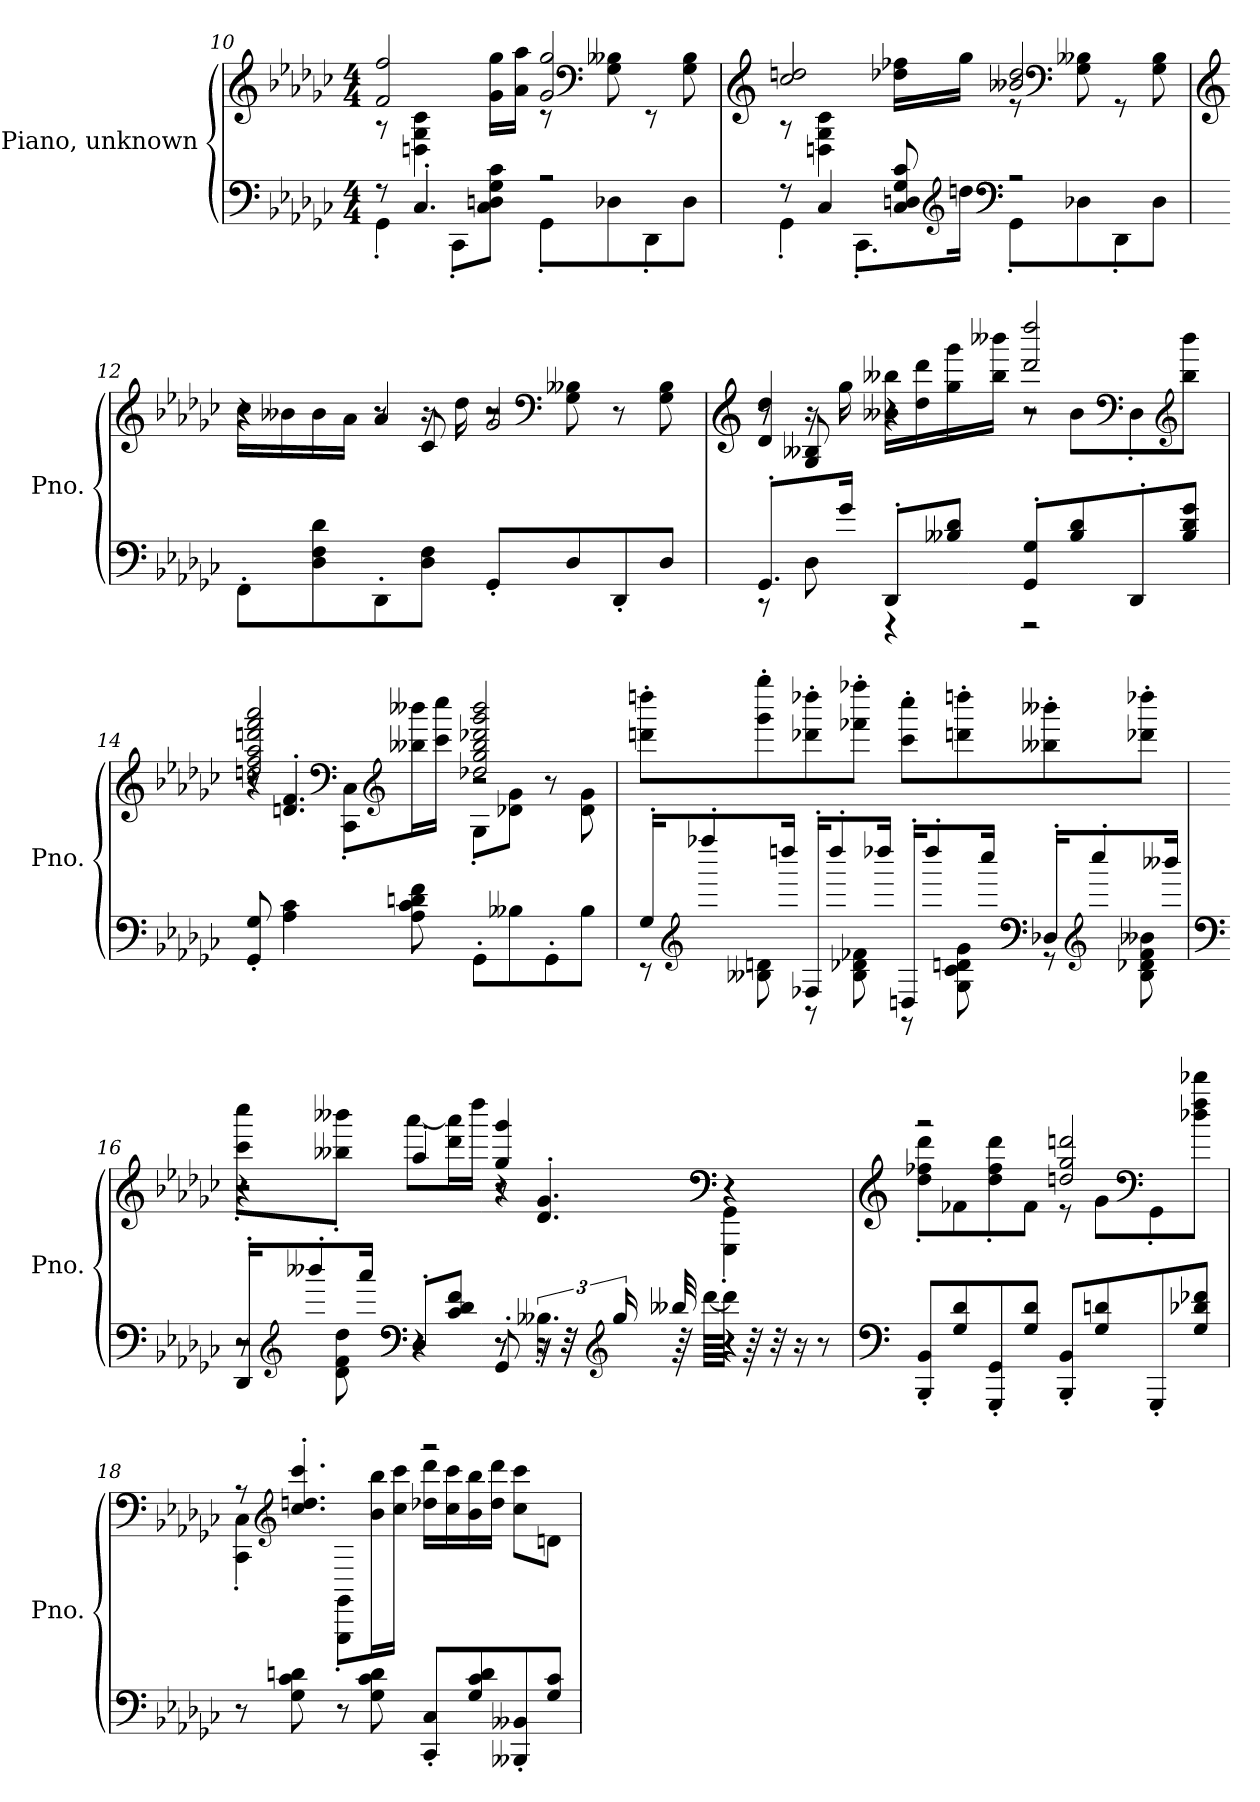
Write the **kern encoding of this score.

**kern	**kern
*part1	*part1
*staff2	*staff1
*I"Piano, unknown	*
*I'Pno.	*
*clefF4	*clefG2
*k[b-e-a-d-g-c-]	*k[b-e-a-d-g-c-]
*M4/4	*M4/4
=10	=10
*^	*^
8r	4GG-'\	2f/ 2ff/	8r
4.C-'/	.	.	4Dn\ 4G-\ 4c-\
.	8CC-'\L	.	.
.	8C-\ 8Dn\ 8G-\ 8c-\J	.	16g-\ 16gg-\LL
.	.	.	16a-\ 16aa-\JJ
2r	8GG-'\L	2g-/ 2gg-/	8r
*	*	*clefF4	*
.	8D-X\	.	8G-\ 8B--X\
.	8DD-'\	.	8r
.	8D-\J	.	8G-\ 8B--\
!!LO:LB:g=z	!!
=11	=11	=11	=11
*	*	*clefG2	*
8r	4GG-'\	2cc-/ 2ddn/	8r
4C-/	.	.	4Dn\ 4G-\ 4c-\
.	8.CC-'\L	.	.
8C-/ 8Dn/ 8G-/ 8c-/	.	.	16dd-X\ 16ff-X\LL
*clefG2	*	*	*
.	16ddn\Jk	.	16gg-\JJ
*clefF4	*	*	*
2r	8GG-'\L	2b--X/ 2dd-/	8r
*	*	*clefF4	*
.	8D-X\	.	8G-\ 8B--X\
.	8DD-'\	.	8r
.	8D-\J	.	8G-\ 8B--\
*v	*v	*	*
*	*v	*v
=12	=12
*	*clefG2
*	*^
*	*	*^
8FF'\L	4r	16cc-\LL	4r
.	.	16b--X\	.
8D-\ 8F\ 8d-\	.	16b--\	.
.	.	16a-\JJ	.
8DD-'\	4a-/	8r	8r
8D-\ 8F\J	.	16r	8c-/
.	.	16dd-\	.
8GG-'/L	2g-/	8r	2r
*	*clefF4	*	*
8D-/	.	8G-\ 8B--X\	.
8DD-'/	.	8r	.
8D-/J	.	8G-\ 8B--\	.
!!LO:PB:g=z	!!	!!
=13	=13	=13	=13
*	*clefG2	*	*
*^	*	*	*
8.GG-'/L	8r	4d-/ 4dd-/	8r	8r
.	8D-\	.	16r	8G-/ 8B--X/
16g-/Jk	.	.	16gg-\	.
8DD-'/L	4r	4r	16b--X\ 16bb--X\LL	4r
.	.	.	16dd-\ 16ddd-\	.
8B--X/ 8d-/J	.	.	16gg-\ 16ggg-\	.
.	.	.	16bb--\ 16bbb--X\JJ	.
8GG-/' 8G-/'L	2r	2ddd-/ 2dddd-/	8r	2r
8B--/ 8d-/	.	.	8b--\L	.
*	*	*clefF4	*	*
8DD-'/	.	.	8D-'\	.
*	*	*clefG2	*	*
8B--/ 8d-/ 8g-/J	.	.	8bb--\ 8bbb--\J	.
*v	*v	*	*	*
=14	=14	=14	=14
8GG-/' 8G-/'	2ddn/ 2ff/ 2aa-/ 2dddn/ 2fff/ 2aaa-/	4r	8r
4A-\ 4c-\	.	.	4.dn/' 4.f/'
*	*clefF4	*	*
.	.	8CC-\' 8C-\'L	.
*	*clefG2	*	*
8A-\ 8c-\ 8dn\ 8f\	.	16bb--X\ 16bbb--X\L	.
.	.	16ccc-\ 16cccc-\JJ	.
8GG-'\L	2dd-X/ 2gg-/ 2bb--/ 2ddd-X/ 2ggg-/ 2bbb--/	8G-'\L	2r
8B--X\	.	8d-X\ 8g-\J	.
8GG-'\	.	8r	.
8B--\J	.	8d-\ 8g-\	.
*	*v	*v	*v
!!LO:LB:g=z
=15	=15
*^	*
16G-'/KL	8r	8dddn\' 8ddddn\'L
*clefG2	*	*
8ffff-X'/	.	.
.	8B--X\ 8dn\	8ggg-\' 8gggg-\'
16ddddn/Jk	.	.
16F-X'/KL	8r	8ddd-X\' 8dddd-X\'
8dddd'/	.	.
.	8B--\ 8d-X\ 8f-X\	8fff-X\' 8ffff-X\'J
16dddd-X/Jk	.	.
16Dn'/KL	8r	8ccc-\' 8cccc-\'L
8dddd-'/	.	.
.	8G-\ 8c-\ 8dn\ 8g-\	8dddn\' 8ddddn\'
16cccc-/Jk	.	.
*clefF4	*	*
16D-X'/KL	8r	8bb--X\' 8bbb--X\'
*clefG2	*	*
8cccc-'/	.	.
.	8B--\ 8d-X\ 8f-\ 8b--X\	8ddd-X\' 8dddd-X\'J
16bbb--X/Jk	.	.
*v	*v	*
!!LO:LB:g=z
=16	=16
*clefF4	*
*^	*^
*	*^	*	*^
*	*	*^	*	*	*
2r	8r	16DD-'/KL	2r	4r	8ccc-\' 8cccc-\'L	2r
*clefG2	*	*	*	*	*	*
.	.	8bbb--X'/	.	.	.	.
.	8d-\ 8f\ 8dd-\	.	.	.	8bb--X\' 8bbb--X\'J	.
.	.	16aaa-/Jk	.	.	.	.
*clefF4	*	*	*	*	*	*
.	4r	8D-'/L	.	4aa-'/	[8aaa-\L	.
.	.	8c-/ 8d-/ 8f/J	.	.	16ddd-\ 16aaa-\]L	.
.	.	.	.	.	16dddd-\JJ	.
8r	8r	8GG-'/	8r	4gg-/ 4ggg-/	4r	8r
16r	16r	12r	4.B--X'\	.	.	4.d-/' 4.g-/'
32r	32r	.	.	.	.	.
*clefG2	*	*	*	*	*	*
.	.	24gg-/	.	.	.	.
32bb--X/	64r	.	.	.	.	.
.	[64ddd-\LLLL	.	.	.	.	.
*	*	*	*	*clefF4	*	*
4r	64ddd-\JJJJ]	4r	.	4r	4GGG-\' 4GG-\'	.
.	64r	.	.	.	.	.
.	32r	.	.	.	.	.
.	16r	.	.	.	.	.
.	8r	.	.	.	.	.
*v	*v	*v	*v	*	*	*
*	*v	*v	*v
!!LO:LB:g=z
=17	=17
*clefF4	*clefG2
*	*^
8BBB-/' 8BB-/'L	2r	8dd-\' 8ff-X\' 8ddd-\'L
8G-/ 8d-/	.	8f-X\
8GGG-/' 8GG-/'	.	8dd-\' 8ff-\' 8ddd-\'
8G-/ 8d-/J	.	8f-\J
8BBB-/' 8BB-/'L	2ddn/ 2gg-/ 2dddn/	8r
8G-/ 8dn/	.	8g-\L
*	*clefF4	*
8GGG-'/	.	8GG-'\
8G-/ 8d-X/ 8f-X/J	.	8dd-X\ 8ff-\ 8ddd-X\J
=18	=18	=18
8r	8r	4CC-\' 4C-\'
*	*clefG2	*
8G-\ 8c-\ 8dn\	4.cc-/' 4.ddn/' 4.ccc-/'	.
8r	.	8GGG-\' 8GG-\'L
8G-\ 8c-\ 8d\	.	16b-\ 16bb-\L
.	.	16cc-\ 16ccc-\JJ
8CC-/' 8C-/'L	2r	16dd-X\ 16ddd-\LL
.	.	16cc-\ 16ccc-\
8G-/ 8c-/ 8d/	.	16b-\ 16bb-\
.	.	16dd-\ 16ddd-\JJ
8BBB--X/' 8BB--X/'	.	8cc-\ 8ccc-\L
8G-/ 8c-/J	.	8dn\J
*	*v	*v
=	=
*-	*-
